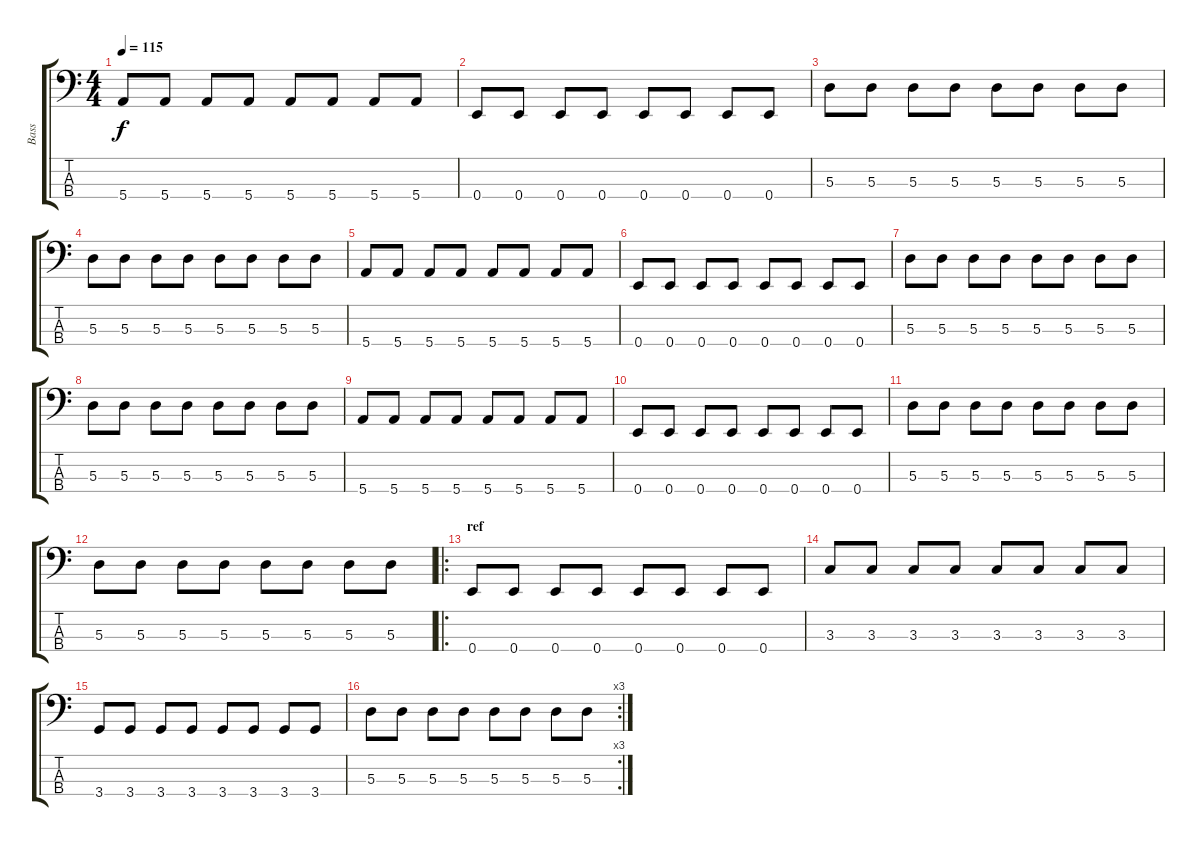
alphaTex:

\track ("Bass" "Bass") {instrument electricbassfinger}
\staff {score tabs}
\tuning (G2 D2 A1 E1) {hide}
\ts (4 4)
\tempo 115
\clef f4
\ks c
5.4.8{dy f} 5.4.8 5.4.8 5.4.8 5.4.8 5.4.8 5.4.8 5.4.8 |
0.4.8 0.4.8 0.4.8 0.4.8 0.4.8 0.4.8 0.4.8 0.4.8 |
5.3.8 5.3.8 5.3.8 5.3.8 5.3.8 5.3.8 5.3.8 5.3.8 |
5.3.8 5.3.8 5.3.8 5.3.8 5.3.8 5.3.8 5.3.8 5.3.8 |
5.4.8 5.4.8 5.4.8 5.4.8 5.4.8 5.4.8 5.4.8 5.4.8 |
0.4.8 0.4.8 0.4.8 0.4.8 0.4.8 0.4.8 0.4.8 0.4.8 |
5.3.8 5.3.8 5.3.8 5.3.8 5.3.8 5.3.8 5.3.8 5.3.8 |
5.3.8 5.3.8 5.3.8 5.3.8 5.3.8 5.3.8 5.3.8 5.3.8 |
5.4.8 5.4.8 5.4.8 5.4.8 5.4.8 5.4.8 5.4.8 5.4.8 |
0.4.8 0.4.8 0.4.8 0.4.8 0.4.8 0.4.8 0.4.8 0.4.8 |
5.3.8 5.3.8 5.3.8 5.3.8 5.3.8 5.3.8 5.3.8 5.3.8 |
5.3.8 5.3.8 5.3.8 5.3.8 5.3.8 5.3.8 5.3.8 5.3.8 |
\ro
\section ("" "ref")
0.4.8 0.4.8 0.4.8 0.4.8 0.4.8 0.4.8 0.4.8 0.4.8 |
3.3.8 3.3.8 3.3.8 3.3.8 3.3.8 3.3.8 3.3.8 3.3.8 |
3.4.8 3.4.8 3.4.8 3.4.8 3.4.8 3.4.8 3.4.8 3.4.8 |
\rc 3
5.3.8 5.3.8 5.3.8 5.3.8 5.3.8 5.3.8 5.3.8 5.3.8
